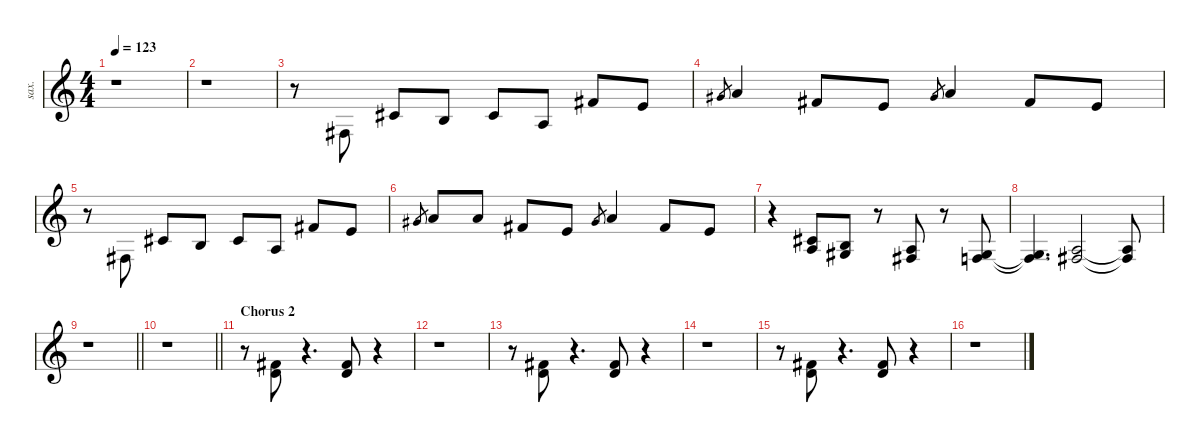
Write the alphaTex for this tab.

\defaultSystemsLayout 4
\hideDynamics
\bracketExtendMode nobrackets
\otherSystemsTrackNameOrientation horizontal
\track ("Sax" "sax.") {defaultSystemsLayout 8 instrument altosax}
\staff {score}
\tuning (E4 B3 G3 D3 A2 E2)
\ts (4 4)
\tempo 123
\clef g2
\ks c
r.1{dy f beam Down} |
r.1{beam Down} |
r.8{beam Down} 4.4{acc #}.8{dy mp beam Up} 2.2{acc #}.8{beam Up} 0.2.8{dy mf beam Up} 2.2{acc #}.8{beam Up} 2.3.8{dy mp beam Up} 2.1{acc #}.8{dy f beam Up} 0.1.8{dy mf beam Up} |
4.1{acc #}.8{gr dy mp beam Up} 5.1.4{dy mf beam Up} 2.1{acc #}.8{beam Up} 0.1.8{beam Up} 4.1{acc #}.8{gr dy mp beam Up} 5.1.4{dy mf beam Up} 2.1{acc #}.8{dy f beam Up} 0.1.8{dy mf beam Up} |
r.8{beam Down} 4.4{acc #}.8{beam Up} 2.2{acc #}.8{dy mp beam Up} 0.2.8{dy mf beam Up} 2.2{acc #}.8{beam Up} 2.3.8{dy mp beam Up} 2.1{acc #}.8{dy f beam Up} 0.1.8{dy mp beam Up} |
9.2{acc #}.8{gr dy mf beam Up} 10.2.8{dy f beam Up} 10.2.8{dy mf beam Up} 11.3{acc #}.8{dy mp beam Up} 9.3.8{beam Up} 9.2{acc #}.8{gr dy f beam Up} 10.2.4{dy ff beam Up} 11.3{acc #}.8{dy f beam Up} 9.3.8{dy mf beam Up} |
r.4{beam Down} (6.3{acc #} 7.4).8{beam Up} (0.2 6.4{acc #}).8{beam Up} r.8{beam Up} (2.3 4.4{acc #}).8{beam Up} r.8{beam Up} (1.3{acc #} 3.4).8{beam Up} |
(1.3{t acc #} 3.4{t}).4{d dy f beam Up} (2.3 4.4{acc #}).2{beam Up} (2.3{t} 4.4{t acc #}).8{beam Up} |
\barLineRight lightlight
r.1{beam Down} |
\barLineRight lightlight
r.1{beam Down} |
\section ("" "Chorus 2")
r.8{beam Down} (2.1{acc #} 3.2).8{beam Up} r.4{d beam Up} (2.1{acc #} 3.2).8{dy mf beam Up} r.4{beam Up} |
r.1{beam Down} |
r.8{beam Down} (2.1{acc #} 3.2).8{dy f beam Up} r.4{d beam Up} (2.1{acc #} 3.2).8{dy mf beam Up} r.4{beam Up} |
r.1{beam Down} |
r.8{beam Down} (2.1{acc #} 3.2).8{beam Up} r.4{d beam Up} (2.1{acc #} 3.2).8{beam Up} r.4{beam Up} |
r.1{beam Down}
